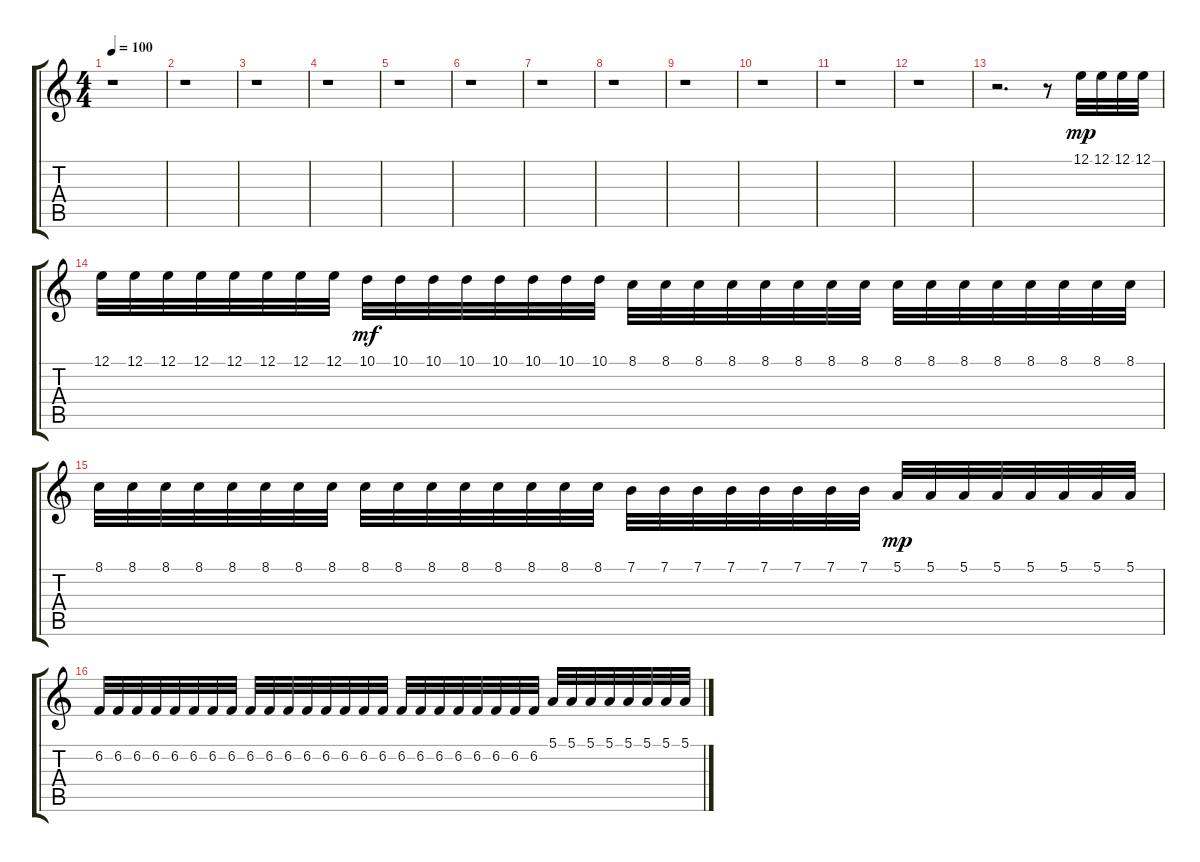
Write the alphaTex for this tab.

\track "" {instrument pizzicatostrings}
\staff {score tabs}
\tuning (E4 B3 G3 D3 A2 E2) {hide}
\ts (4 4)
\tempo 100
\clef g2
\ks c
r.1{dy mp} |
r.1 |
r.1 |
r.1 |
r.1 |
r.1 |
r.1 |
r.1 |
r.1 |
r.1 |
r.1 |
r.1 |
r.2{d} r.8 12.1.32 12.1.32 12.1.32 12.1.32 |
12.1.32 12.1.32 12.1.32 12.1.32 12.1.32 12.1.32 12.1.32 12.1.32 10.1.32{dy mf} 10.1.32 10.1.32 10.1.32 10.1.32 10.1.32 10.1.32 10.1.32 8.1.32 8.1.32 8.1.32 8.1.32 8.1.32 8.1.32 8.1.32 8.1.32 8.1.32 8.1.32 8.1.32 8.1.32 8.1.32 8.1.32 8.1.32 8.1.32 |
8.1.32 8.1.32 8.1.32 8.1.32 8.1.32 8.1.32 8.1.32 8.1.32 8.1.32 8.1.32 8.1.32 8.1.32 8.1.32 8.1.32 8.1.32 8.1.32 7.1.32 7.1.32 7.1.32 7.1.32 7.1.32 7.1.32 7.1.32 7.1.32 5.1.32{dy mp} 5.1.32 5.1.32 5.1.32 5.1.32 5.1.32 5.1.32 5.1.32 |
6.2.32 6.2.32 6.2.32 6.2.32 6.2.32 6.2.32 6.2.32 6.2.32 6.2.32 6.2.32 6.2.32 6.2.32 6.2.32 6.2.32 6.2.32 6.2.32 6.2.32 6.2.32 6.2.32 6.2.32 6.2.32 6.2.32 6.2.32 6.2.32 5.1.32 5.1.32 5.1.32 5.1.32 5.1.32 5.1.32 5.1.32 5.1.32
